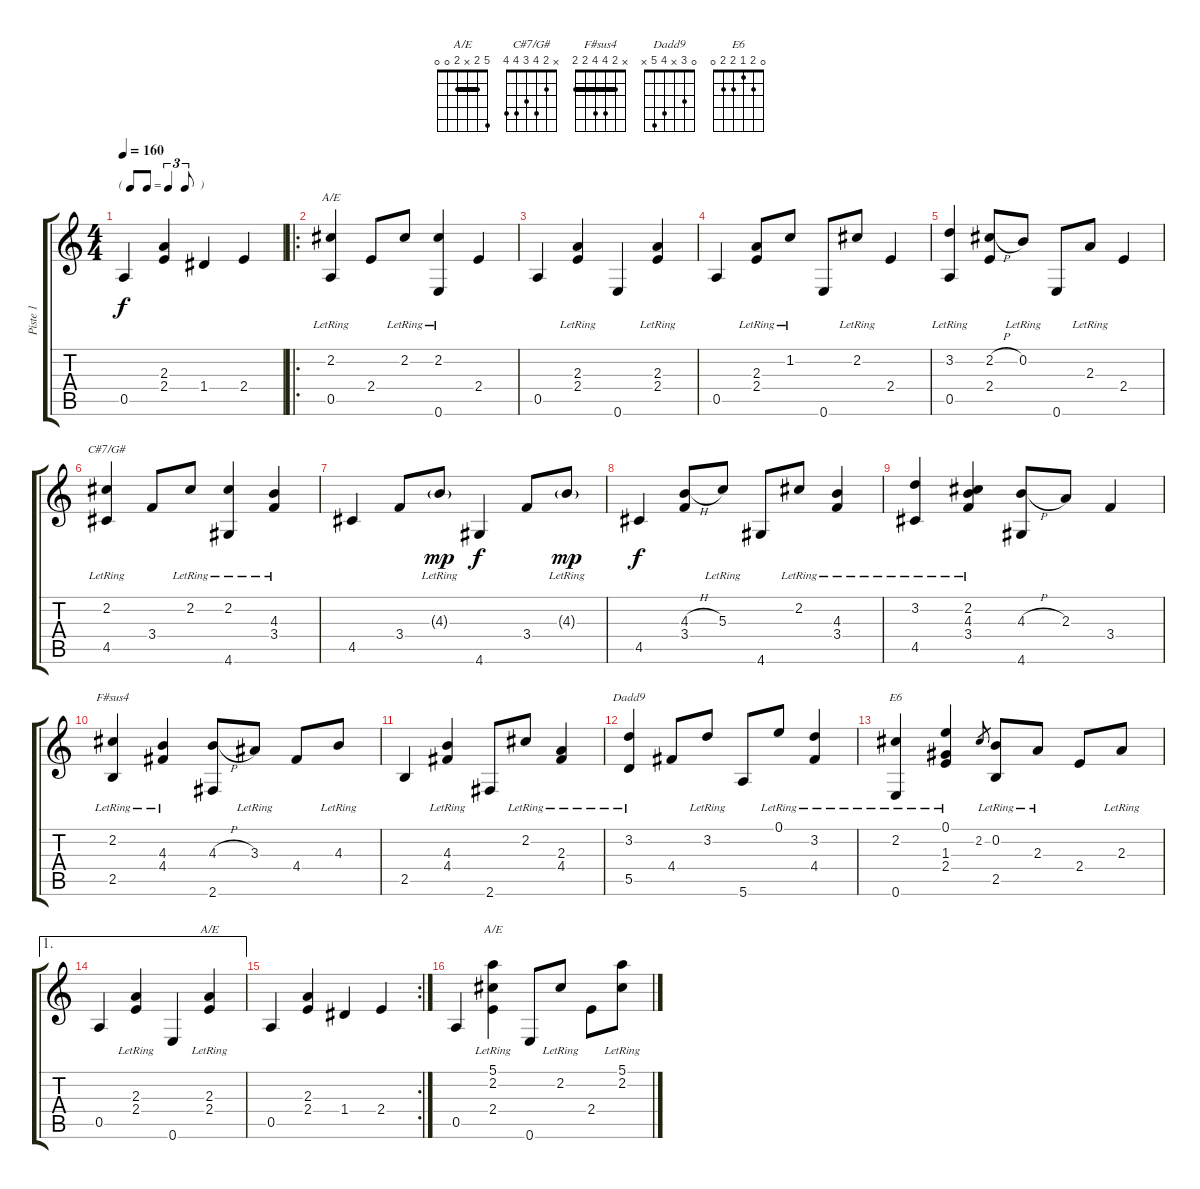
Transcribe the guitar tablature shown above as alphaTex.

\track ("Piste 1" "Piste 1") {instrument acousticguitarnylon}
\staff {score tabs}
\tuning (E4 B3 G3 D3 A2 E2) {hide}
\chord ("A/E" x 2 x 2 0 0) {barre 2}
\chord ("C#7/G#" x 2 4 3 4 4)
\chord ("F#sus4" x 2 4 4 2 2) {barre 2}
\chord ("Dadd9" 0 3 x 4 5 x)
\chord ("E6" 0 2 1 2 2 0)
\chord ("A/E" x x 2 2 0 0) {barre 2}
\chord ("A/E" 5 2 x 2 0 0) {barre 2}
\ts (4 4)
\tf triplet8th
\tempo 160
\clef g2
\ks c
0.5.4{dy f instrument acousticguitarnylon} (2.3 2.4).4 1.4.4 2.4.4 |
\ro
(2.2{lr} 0.5).4{ch "A/E"} 2.4.8 2.2{lr}.8 (2.2{lr} 0.6).4 2.4.4 |
0.5.4 (2.3{lr} 2.4).4 0.6.4 (2.3{lr} 2.4).4 |
0.5.4 (2.3{lr} 2.4).8 1.2{lr}.8 0.6.8 2.2{lr}.8 2.4.4 |
(3.2{lr} 0.5).4 (2.2{h} 2.4).8 0.2{lr}.8 0.6.8 2.3{lr}.8 2.4.4 |
(2.2{lr} 4.5).4{ch "C#7/G#"} 3.4.8 2.2{lr}.8 (2.2{lr} 4.6).4 (4.3{lr} 3.4).4 |
4.5.4 3.4.8 4.3{g lr}.8{dy mp} 4.6.4{dy f} 3.4.8 4.3{g lr}.8{dy mp} |
4.5.4{dy f} (4.3{h} 3.4).8 5.3{lr}.8 4.6.8 2.2{lr}.8 (4.3{lr} 3.4).4 |
(3.2{lr} 4.5).4 (2.2{lr} 4.3 3.4).4 (4.3{h} 4.6).8 2.3.8 3.4.4 |
(2.2{lr} 2.5).4{ch "F#sus4"} (4.3{lr} 4.4).4 (4.3{h} 2.6).8 3.3{lr}.8 4.4.8 4.3{lr}.8 |
2.5.4 (4.3{lr} 4.4).4 2.6.8 2.2{lr}.8 (2.3{lr} 4.4).4 |
(3.2{lr} 5.5).4{ch "Dadd9"} 4.4.8 3.2{lr}.8 5.6.8 0.1{lr}.8 (3.2{lr} 4.4).4 |
(2.2{lr} 0.6).4{ch "E6"} (0.1{lr} 1.3 2.4).4 2.2.8{gr} (0.2{lr} 2.5).8 2.3{lr}.8 2.4.8 2.3{lr}.8 |
\ae 1
0.5.4 (2.3{lr} 2.4).4 0.6.4 (2.3{lr} 2.4).4{ch "A/E"} |
\rc 2
0.5.4 (2.3 2.4).4 1.4.4 2.4.4 |
0.5.4 (5.1{lr} 2.2{lr} 2.4).4{ch "A/E"} 0.6.8 2.2{lr}.8 2.4.8 (5.1{lr} 2.2{lr}).8
